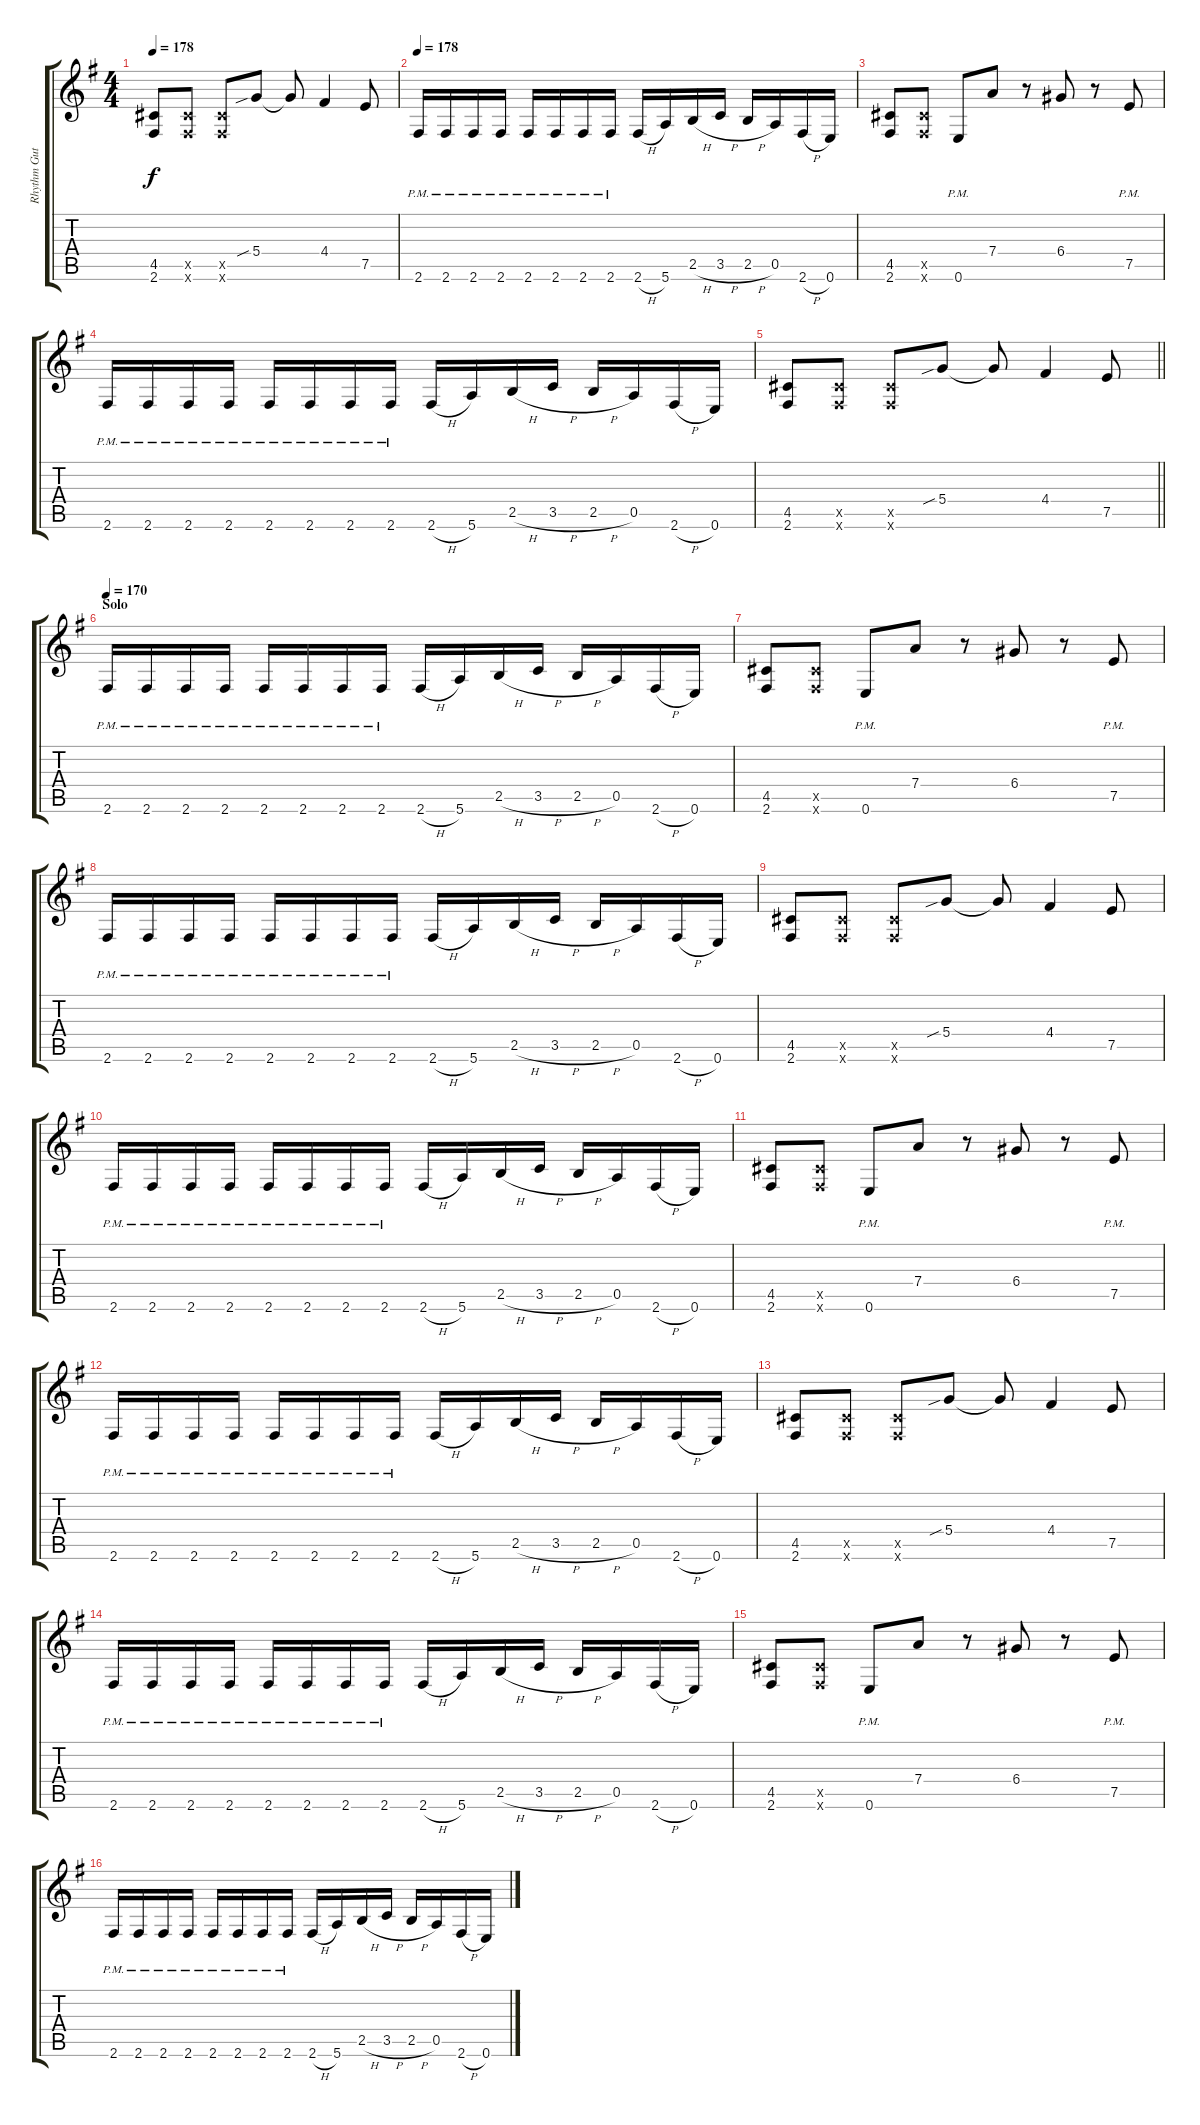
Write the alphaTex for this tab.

\track ("Rhythm Gutiar" "Rhythm Gut") {instrument distortionguitar}
\staff {score tabs}
\tuning (E4 B3 G3 D3 A2 E2) {hide}
\ts (4 4)
\tempo 178
\clef g2
\ks g
(4.5 2.6).8{dy f} (4.5{x} 2.6{x}).8 (4.5{x} 2.6{x}).8 5.4{sib}.8 5.4{t}.8 4.4.4 7.5.8 |
\tempo 178
2.6{pm}.16 2.6{pm}.16 2.6{pm}.16 2.6{pm}.16 2.6{pm}.16 2.6{pm}.16 2.6{pm}.16 2.6{pm}.16 2.6{h}.16 5.6.16 2.5{h}.16 3.5{h}.16 2.5{h}.16 0.5.16 2.6{h}.16 0.6.16 |
(4.5 2.6).8 (4.5{x} 2.6{x}).8 0.6{pm}.8 7.4.8 r.8 6.4.8 r.8 7.5{pm}.8 |
2.6{pm}.16 2.6{pm}.16 2.6{pm}.16 2.6{pm}.16 2.6{pm}.16 2.6{pm}.16 2.6{pm}.16 2.6{pm}.16 2.6{h}.16 5.6.16 2.5{h}.16 3.5{h}.16 2.5{h}.16 0.5.16 2.6{h}.16 0.6.16 |
\barLineRight lightlight
(4.5 2.6).8 (4.5{x} 2.6{x}).8 (4.5{x} 2.6{x}).8 5.4{sib}.8 5.4{t}.8 4.4.4 7.5.8 |
\section ("" "Solo")
\tempo 170
2.6{pm}.16 2.6{pm}.16 2.6{pm}.16 2.6{pm}.16 2.6{pm}.16 2.6{pm}.16 2.6{pm}.16 2.6{pm}.16 2.6{h}.16 5.6.16 2.5{h}.16 3.5{h}.16 2.5{h}.16 0.5.16 2.6{h}.16 0.6.16 |
(4.5 2.6).8 (4.5{x} 2.6{x}).8 0.6{pm}.8 7.4.8 r.8 6.4.8 r.8 7.5{pm}.8 |
2.6{pm}.16 2.6{pm}.16 2.6{pm}.16 2.6{pm}.16 2.6{pm}.16 2.6{pm}.16 2.6{pm}.16 2.6{pm}.16 2.6{h}.16 5.6.16 2.5{h}.16 3.5{h}.16 2.5{h}.16 0.5.16 2.6{h}.16 0.6.16 |
(4.5 2.6).8 (4.5{x} 2.6{x}).8 (4.5{x} 2.6{x}).8 5.4{sib}.8 5.4{t}.8 4.4.4 7.5.8 |
2.6{pm}.16 2.6{pm}.16 2.6{pm}.16 2.6{pm}.16 2.6{pm}.16 2.6{pm}.16 2.6{pm}.16 2.6{pm}.16 2.6{h}.16 5.6.16 2.5{h}.16 3.5{h}.16 2.5{h}.16 0.5.16 2.6{h}.16 0.6.16 |
(4.5 2.6).8 (4.5{x} 2.6{x}).8 0.6{pm}.8 7.4.8 r.8 6.4.8 r.8 7.5{pm}.8 |
2.6{pm}.16 2.6{pm}.16 2.6{pm}.16 2.6{pm}.16 2.6{pm}.16 2.6{pm}.16 2.6{pm}.16 2.6{pm}.16 2.6{h}.16 5.6.16 2.5{h}.16 3.5{h}.16 2.5{h}.16 0.5.16 2.6{h}.16 0.6.16 |
(4.5 2.6).8 (4.5{x} 2.6{x}).8 (4.5{x} 2.6{x}).8 5.4{sib}.8 5.4{t}.8 4.4.4 7.5.8 |
2.6{pm}.16 2.6{pm}.16 2.6{pm}.16 2.6{pm}.16 2.6{pm}.16 2.6{pm}.16 2.6{pm}.16 2.6{pm}.16 2.6{h}.16 5.6.16 2.5{h}.16 3.5{h}.16 2.5{h}.16 0.5.16 2.6{h}.16 0.6.16 |
(4.5 2.6).8 (4.5{x} 2.6{x}).8 0.6{pm}.8 7.4.8 r.8 6.4.8 r.8 7.5{pm}.8 |
2.6{pm}.16 2.6{pm}.16 2.6{pm}.16 2.6{pm}.16 2.6{pm}.16 2.6{pm}.16 2.6{pm}.16 2.6{pm}.16 2.6{h}.16 5.6.16 2.5{h}.16 3.5{h}.16 2.5{h}.16 0.5.16 2.6{h}.16 0.6.16
